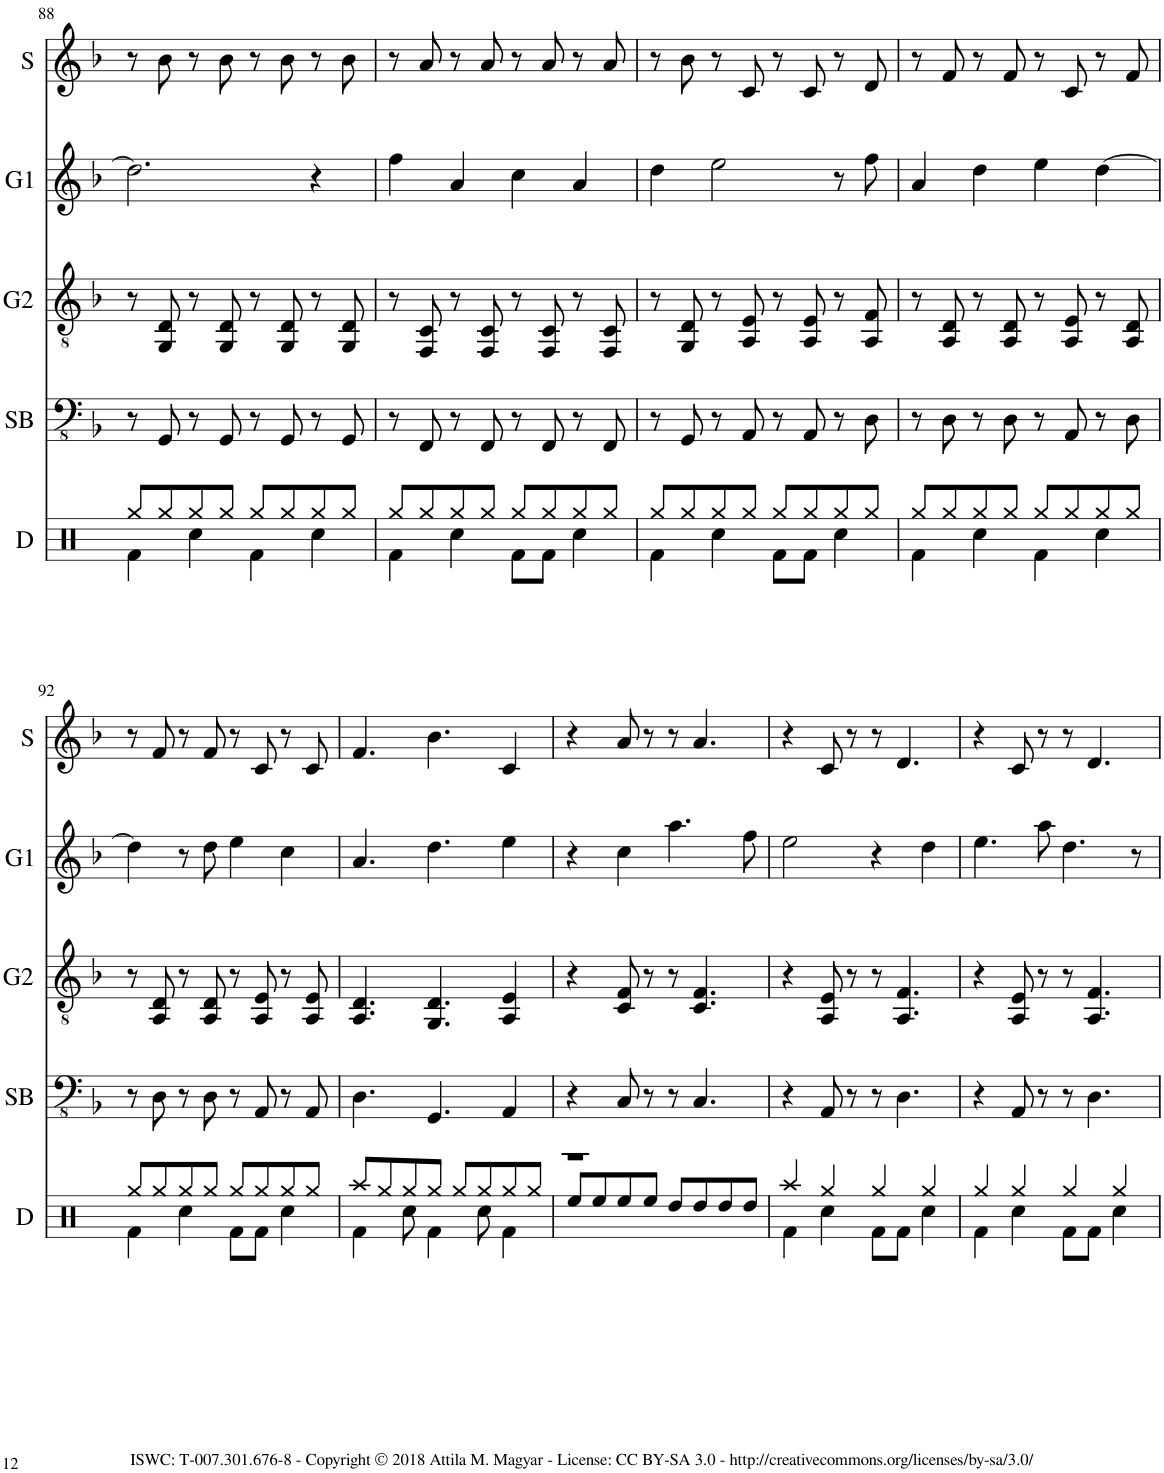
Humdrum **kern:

**kern	**kern	**kern	**kern	**kern
*part5	*part4	*part3	*part2	*part1
*staff5	*staff4	*staff3	*staff2	*staff1
*I"Drums	*I"Synth Bass	*I"Guitar 2	*I"Guitar 1	*I"Synth
*I'D	*I'SB	*I'G2	*I'G1	*I'S
!!LO:PB:g=z
*clefX	*clefFv4	*clefGv2	*clefG2	*clefG2
*k[]	*k[b-]	*k[b-]	*k[b-]	*k[b-]
*M4/4	*M4/4	*M4/4	*M4/4	*M4/4
=88	=88	=88	=88	=88
*^	*	*	*	*
8Rgg/L	4Rf\	8r	8r	2.dd\]	8r
8Rgg/	.	8GGG/	8GG/ 8D/	.	8b-\
8Rgg/	4Rcc\	8r	8r	.	8r
8Rgg/J	.	8GGG/	8GG/ 8D/	.	8b-\
8Rgg/L	4Rf\	8r	8r	.	8r
8Rgg/	.	8GGG/	8GG/ 8D/	.	8b-\
8Rgg/	4Rcc\	8r	8r	4r	8r
8Rgg/J	.	8GGG/	8GG/ 8D/	.	8b-\
=89	=89	=89	=89	=89	=89
8Rgg/L	4Rf\	8r	8r	4ff\	8r
8Rgg/	.	8FFF/	8FF/ 8C/	.	8a/
8Rgg/	4Rcc\	8r	8r	4a/	8r
8Rgg/J	.	8FFF/	8FF/ 8C/	.	8a/
8Rgg/L	8Rf\L	8r	8r	4cc\	8r
8Rgg/	8Rf\J	8FFF/	8FF/ 8C/	.	8a/
8Rgg/	4Rcc\	8r	8r	4a/	8r
8Rgg/J	.	8FFF/	8FF/ 8C/	.	8a/
=90	=90	=90	=90	=90	=90
8Rgg/L	4Rf\	8r	8r	4dd\	8r
8Rgg/	.	8GGG/	8GG/ 8D/	.	8b-\
8Rgg/	4Rcc\	8r	8r	2ee\	8r
8Rgg/J	.	8AAA/	8AA/ 8E/	.	8c/
8Rgg/L	8Rf\L	8r	8r	.	8r
8Rgg/	8Rf\J	8AAA/	8AA/ 8E/	.	8c/
8Rgg/	4Rcc\	8r	8r	8r	8r
8Rgg/J	.	8DD\	8AA/ 8F/	8ff\	8d/
=91	=91	=91	=91	=91	=91
8Rgg/L	4Rf\	8r	8r	4a/	8r
8Rgg/	.	8DD\	8AA/ 8D/	.	8f/
8Rgg/	4Rcc\	8r	8r	4dd\	8r
8Rgg/J	.	8DD\	8AA/ 8D/	.	8f/
8Rgg/L	4Rf\	8r	8r	4ee\	8r
8Rgg/	.	8AAA/	8AA/ 8E/	.	8c/
8Rgg/	4Rcc\	8r	8r	[4dd\	8r
8Rgg/J	.	8DD\	8AA/ 8D/	.	8f/
!!LO:LB:g=z
=92	=92	=92	=92	=92	=92
8Rgg/L	4Rf\	8r	8r	4dd\]	8r
8Rgg/	.	8DD\	8AA/ 8D/	.	8f/
8Rgg/	4Rcc\	8r	8r	8r	8r
8Rgg/J	.	8DD\	8AA/ 8D/	8dd\	8f/
8Rgg/L	8Rf\L	8r	8r	4ee\	8r
8Rgg/	8Rf\J	8AAA/	8AA/ 8E/	.	8c/
8Rgg/	4Rcc\	8r	8r	4cc\	8r
8Rgg/J	.	8AAA/	8AA/ 8E/	.	8c/
=93	=93	=93	=93	=93	=93
8Raa/L	4Rf\	4.DD\	4.AA/ 4.D/	4.a/	4.f/
8Rgg/	.	.	.	.	.
8Rgg/	8Rcc\	.	.	.	.
8Rgg/J	4Rf\	4.GGG/	4.GG/ 4.D/	4.dd\	4.b-\
8Rgg/L	.	.	.	.	.
8Rgg/	8Rcc\	.	.	.	.
8Rgg/	4Rf\	4AAA/	4AA/ 4E/	4ee\	4c/
8Rgg/J	.	.	.	.	.
=94	=94	=94	=94	=94	=94
1r	8Ree/L	4r	4r	4r	4r
.	8Ree/	.	.	.	.
.	8Ree/	8CC/	8C/ 8F/	4cc\	8a/
.	8Ree/J	8r	8r	.	8r
.	8Rdd/L	8r	8r	4.aa\	8r
.	8Rdd/	4.CC/	4.C/ 4.F/	.	4.a/
.	8Rdd/	.	.	.	.
.	8Rdd/J	.	.	8ff\	.
=95	=95	=95	=95	=95	=95
4Raa/	4Rf\	4r	4r	2ee\	4r
4Rgg/	4Rcc\	8AAA/	8AA/ 8E/	.	8c/
.	.	8r	8r	.	8r
4Rgg/	8Rf\L	8r	8r	4r	8r
.	8Rf\J	4.DD\	4.AA/ 4.F/	.	4.d/
4Rgg/	4Rcc\	.	.	4dd\	.
=96	=96	=96	=96	=96	=96
4Rgg/	4Rf\	4r	4r	4.ee\	4r
4Rgg/	4Rcc\	8AAA/	8AA/ 8E/	.	8c/
.	.	8r	8r	8aa\	8r
4Rgg/	8Rf\L	8r	8r	4.dd\	8r
.	8Rf\J	4.DD\	4.AA/ 4.F/	.	4.d/
4Rgg/	4Rcc\	.	.	.	.
.	.	.	.	8r	.
*v	*v	*	*	*	*
=	=	=	=	=
*-	*-	*-	*-	*-
